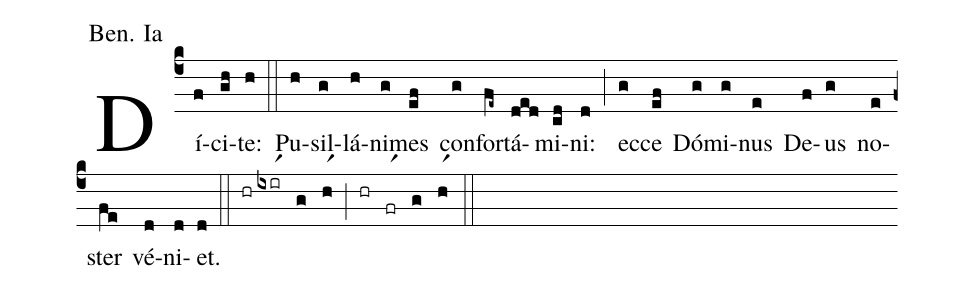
annotation: Ben. Ia;
%%
(c4) Dí(f)ci(gh)te:(h) (::) Pu(h)sil(g)lá(h)ni(g)mes(ef) con(g)for(fe~)tá(ded)mi(cd)ni:(d) (;) ec(g)ce(ef) Dó(g)mi(g)nus(e) De(f)us(g) no(e)ster(fe) vé(d)ni(d)et.(d) (::) (hr)(ixirr1)(g)(hr1)(;)(hr)(frr1)(g)(hr1)(::)
